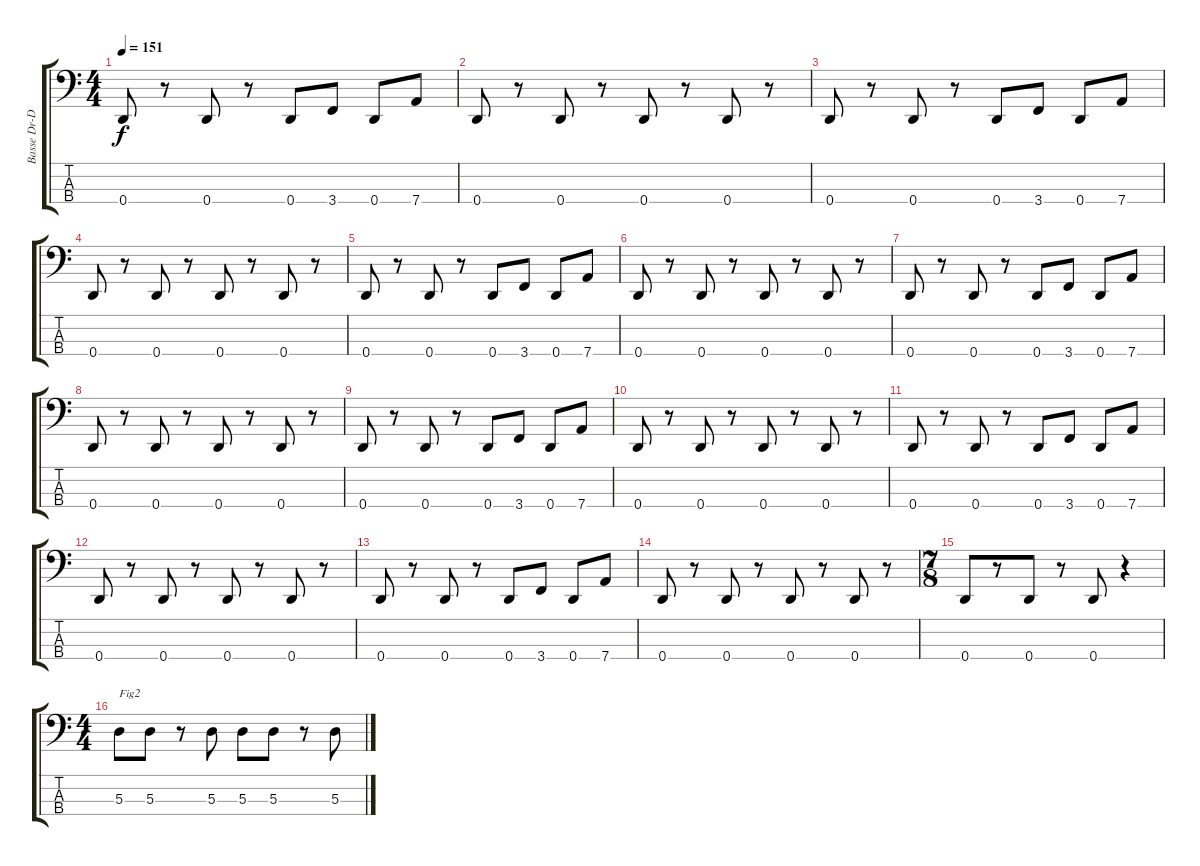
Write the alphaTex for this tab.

\track ("Basse Dr-D" "Basse Dr-D") {instrument electricbassfinger}
\staff {score tabs}
\tuning (G2 D2 A1 D1) {hide}
\ts (4 4)
\tempo 151
\clef f4
\ks c
0.4.8{dy f} r.8 0.4.8 r.8 0.4.8 3.4.8 0.4.8 7.4.8 |
0.4.8 r.8 0.4.8 r.8 0.4.8 r.8 0.4.8 r.8 |
0.4.8 r.8 0.4.8 r.8 0.4.8 3.4.8 0.4.8 7.4.8 |
0.4.8 r.8 0.4.8 r.8 0.4.8 r.8 0.4.8 r.8 |
0.4.8 r.8 0.4.8 r.8 0.4.8 3.4.8 0.4.8 7.4.8 |
0.4.8 r.8 0.4.8 r.8 0.4.8 r.8 0.4.8 r.8 |
0.4.8 r.8 0.4.8 r.8 0.4.8 3.4.8 0.4.8 7.4.8 |
0.4.8 r.8 0.4.8 r.8 0.4.8 r.8 0.4.8 r.8 |
0.4.8 r.8 0.4.8 r.8 0.4.8 3.4.8 0.4.8 7.4.8 |
0.4.8 r.8 0.4.8 r.8 0.4.8 r.8 0.4.8 r.8 |
0.4.8 r.8 0.4.8 r.8 0.4.8 3.4.8 0.4.8 7.4.8 |
0.4.8 r.8 0.4.8 r.8 0.4.8 r.8 0.4.8 r.8 |
0.4.8 r.8 0.4.8 r.8 0.4.8 3.4.8 0.4.8 7.4.8 |
0.4.8 r.8 0.4.8 r.8 0.4.8 r.8 0.4.8 r.8 |
\ts (7 8)
0.4.8 r.8 0.4.8 r.8 0.4.8 r.4 |
\ts (4 4)
5.3.8{txt "Fig2"} 5.3.8 r.8 5.3.8 5.3.8 5.3.8 r.8 5.3.8
